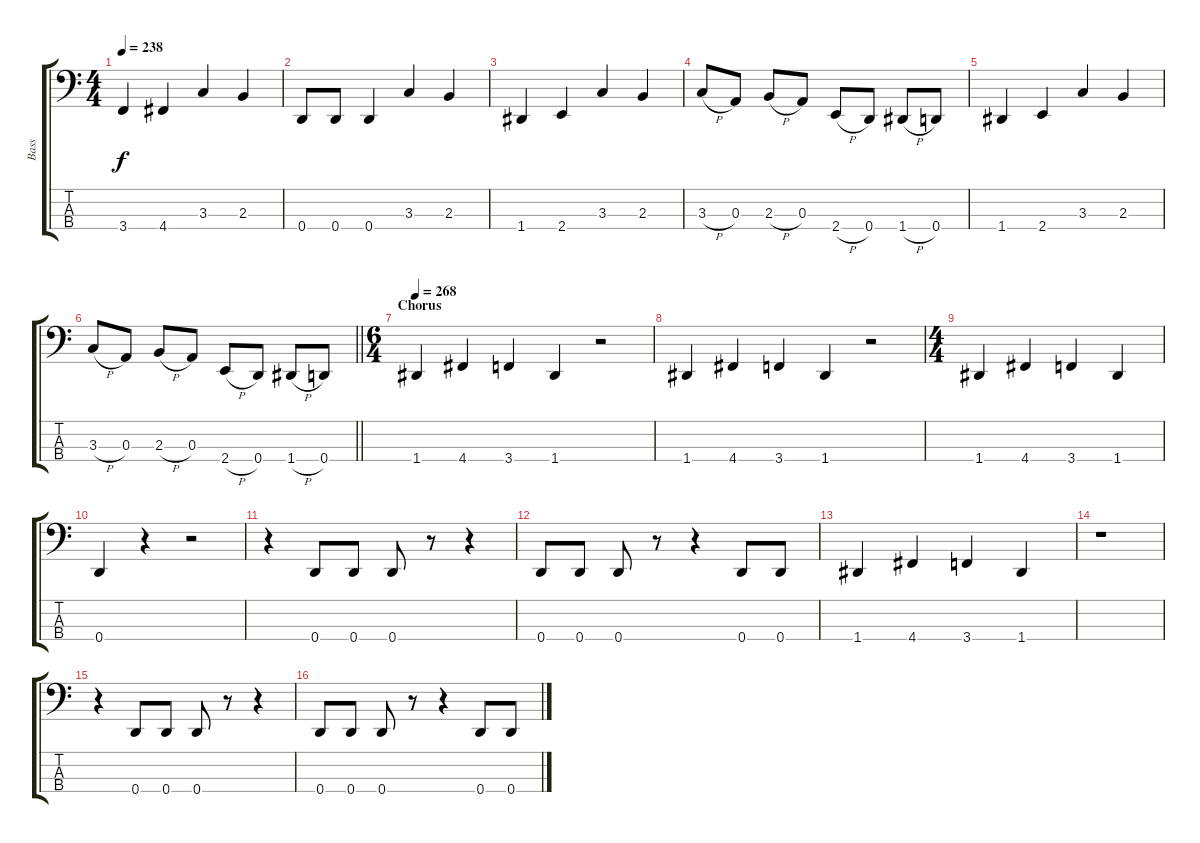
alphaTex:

\track ("Bass" "Bass") {instrument electricbasspick}
\staff {score tabs}
\tuning (G2 D2 A1 D1) {hide}
\ts (4 4)
\tempo 238
\clef f4
\ks c
3.4.4{dy f} 4.4.4 3.3.4 2.3.4 |
0.4.8 0.4.8 0.4.4 3.3.4 2.3.4 |
1.4.4 2.4.4 3.3.4 2.3.4 |
3.3{h}.8 0.3.8 2.3{h}.8 0.3.8 2.4{h}.8 0.4.8 1.4{h}.8 0.4.8 |
1.4.4 2.4.4 3.3.4 2.3.4 |
\barLineRight lightlight
3.3{h}.8 0.3.8 2.3{h}.8 0.3.8 2.4{h}.8 0.4.8 1.4{h}.8 0.4.8 |
\ts (6 4)
\section ("" "Chorus")
\tempo 268
1.4.4 4.4.4 3.4.4 1.4.4 r.2 |
1.4.4 4.4.4 3.4.4 1.4.4 r.2 |
\ts (4 4)
1.4.4 4.4.4 3.4.4 1.4.4 |
0.4.4 r.4 r.2 |
r.4 0.4.8 0.4.8 0.4.8 r.8 r.4 |
0.4.8 0.4.8 0.4.8 r.8 r.4 0.4.8 0.4.8 |
1.4.4 4.4.4 3.4.4 1.4.4 |
r.1 |
r.4 0.4.8 0.4.8 0.4.8 r.8 r.4 |
0.4.8 0.4.8 0.4.8 r.8 r.4 0.4.8 0.4.8
